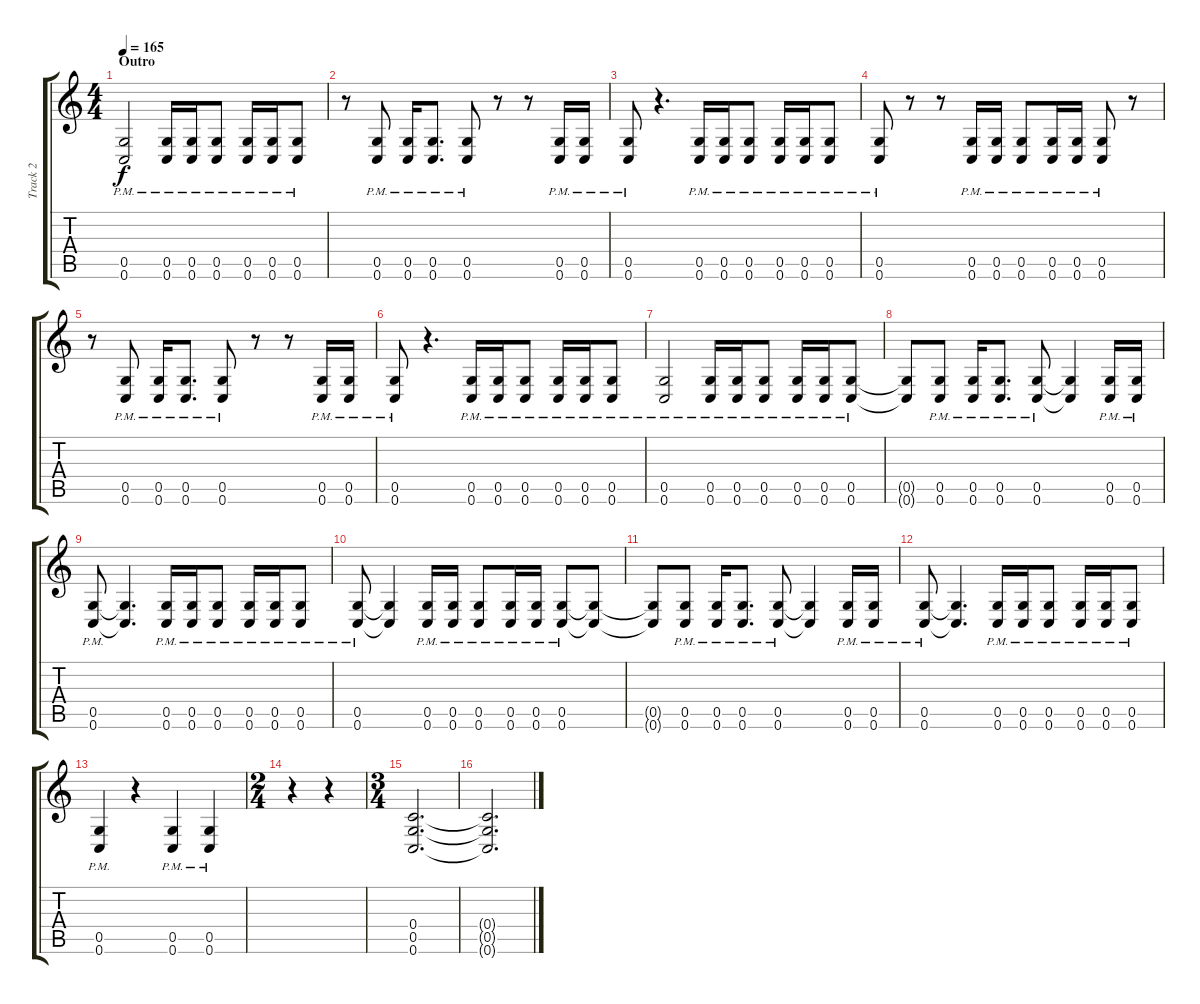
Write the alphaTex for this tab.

\track ("Track 2" "Track 2") {instrument distortionguitar}
\staff {score tabs}
\tuning (D4 A3 F3 C3 G2 C2) {hide}
\ts (4 4)
\section ("" "Outro")
\tempo 165
\clef g2
\ks c
(0.5{pm} 0.6{pm}).2{dy f} (0.5{pm} 0.6{pm}).16 (0.5{pm} 0.6{pm}).16 (0.5{pm} 0.6{pm}).8 (0.5{pm} 0.6{pm}).16 (0.5{pm} 0.6{pm}).16 (0.5{pm} 0.6{pm}).8 |
r.8 (0.5{pm} 0.6{pm}).8 (0.5{pm} 0.6{pm}).16 (0.5{pm} 0.6{pm}).8{d} (0.5{pm} 0.6{pm}).8 r.8 r.8 (0.5{pm} 0.6{pm}).16 (0.5{pm} 0.6{pm}).16 |
(0.5{pm} 0.6{pm}).8 r.4{d} (0.5{pm} 0.6{pm}).16 (0.5{pm} 0.6{pm}).16 (0.5{pm} 0.6{pm}).8 (0.5{pm} 0.6{pm}).16 (0.5{pm} 0.6{pm}).16 (0.5{pm} 0.6{pm}).8 |
(0.5{pm} 0.6{pm}).8 r.8 r.8 (0.5{pm} 0.6{pm}).16 (0.5{pm} 0.6{pm}).16 (0.5{pm} 0.6{pm}).8 (0.5{pm} 0.6{pm}).16 (0.5{pm} 0.6{pm}).16 (0.5{pm} 0.6{pm}).8 r.8 |
r.8 (0.5{pm} 0.6{pm}).8 (0.5{pm} 0.6{pm}).16 (0.5{pm} 0.6{pm}).8{d} (0.5{pm} 0.6{pm}).8 r.8 r.8 (0.5{pm} 0.6{pm}).16 (0.5{pm} 0.6{pm}).16 |
(0.5{pm} 0.6{pm}).8 r.4{d} (0.5{pm} 0.6{pm}).16 (0.5{pm} 0.6{pm}).16 (0.5{pm} 0.6{pm}).8 (0.5{pm} 0.6{pm}).16 (0.5{pm} 0.6{pm}).16 (0.5{pm} 0.6{pm}).8 |
(0.5{pm} 0.6{pm}).2 (0.5{pm} 0.6{pm}).16 (0.5{pm} 0.6{pm}).16 (0.5{pm} 0.6{pm}).8 (0.5{pm} 0.6{pm}).16 (0.5{pm} 0.6{pm}).16 (0.5{pm} 0.6{pm}).8 |
(0.5{t} 0.6{t}).8 (0.5{pm} 0.6{pm}).8 (0.5{pm} 0.6{pm}).16 (0.5{pm} 0.6{pm}).8{d} (0.5{pm} 0.6{pm}).8 (0.5{t} 0.6{t}).4 (0.5{pm} 0.6{pm}).16 (0.5{pm} 0.6{pm}).16 |
(0.5{pm} 0.6{pm}).8 (0.5{t} 0.6{t}).4{d} (0.5{pm} 0.6{pm}).16 (0.5{pm} 0.6{pm}).16 (0.5{pm} 0.6{pm}).8 (0.5{pm} 0.6{pm}).16 (0.5{pm} 0.6{pm}).16 (0.5{pm} 0.6{pm}).8 |
(0.5{pm} 0.6{pm}).8 (0.5{t} 0.6{t}).4 (0.5{pm} 0.6{pm}).16 (0.5{pm} 0.6{pm}).16 (0.5{pm} 0.6{pm}).8 (0.5{pm} 0.6{pm}).16 (0.5{pm} 0.6{pm}).16 (0.5{pm} 0.6{pm}).8 (0.5{t} 0.6{t}).8 |
(0.5{t} 0.6{t}).8 (0.5{pm} 0.6{pm}).8 (0.5{pm} 0.6{pm}).16 (0.5{pm} 0.6{pm}).8{d} (0.5{pm} 0.6{pm}).8 (0.5{t} 0.6{t}).4 (0.5{pm} 0.6{pm}).16 (0.5{pm} 0.6{pm}).16 |
(0.5{pm} 0.6{pm}).8 (0.5{t} 0.6{t}).4{d} (0.5{pm} 0.6{pm}).16 (0.5{pm} 0.6{pm}).16 (0.5{pm} 0.6{pm}).8 (0.5{pm} 0.6{pm}).16 (0.5{pm} 0.6{pm}).16 (0.5{pm} 0.6{pm}).8 |
(0.5{pm} 0.6{pm}).4 r.4 (0.5{pm} 0.6{pm}).4 (0.5{pm} 0.6{pm}).4 |
\ts (2 4)
r.4 r.4 |
\ts (3 4)
(0.4 0.5 0.6).2{d} |
(0.4{t} 0.5{t} 0.6{t}).2{d}
